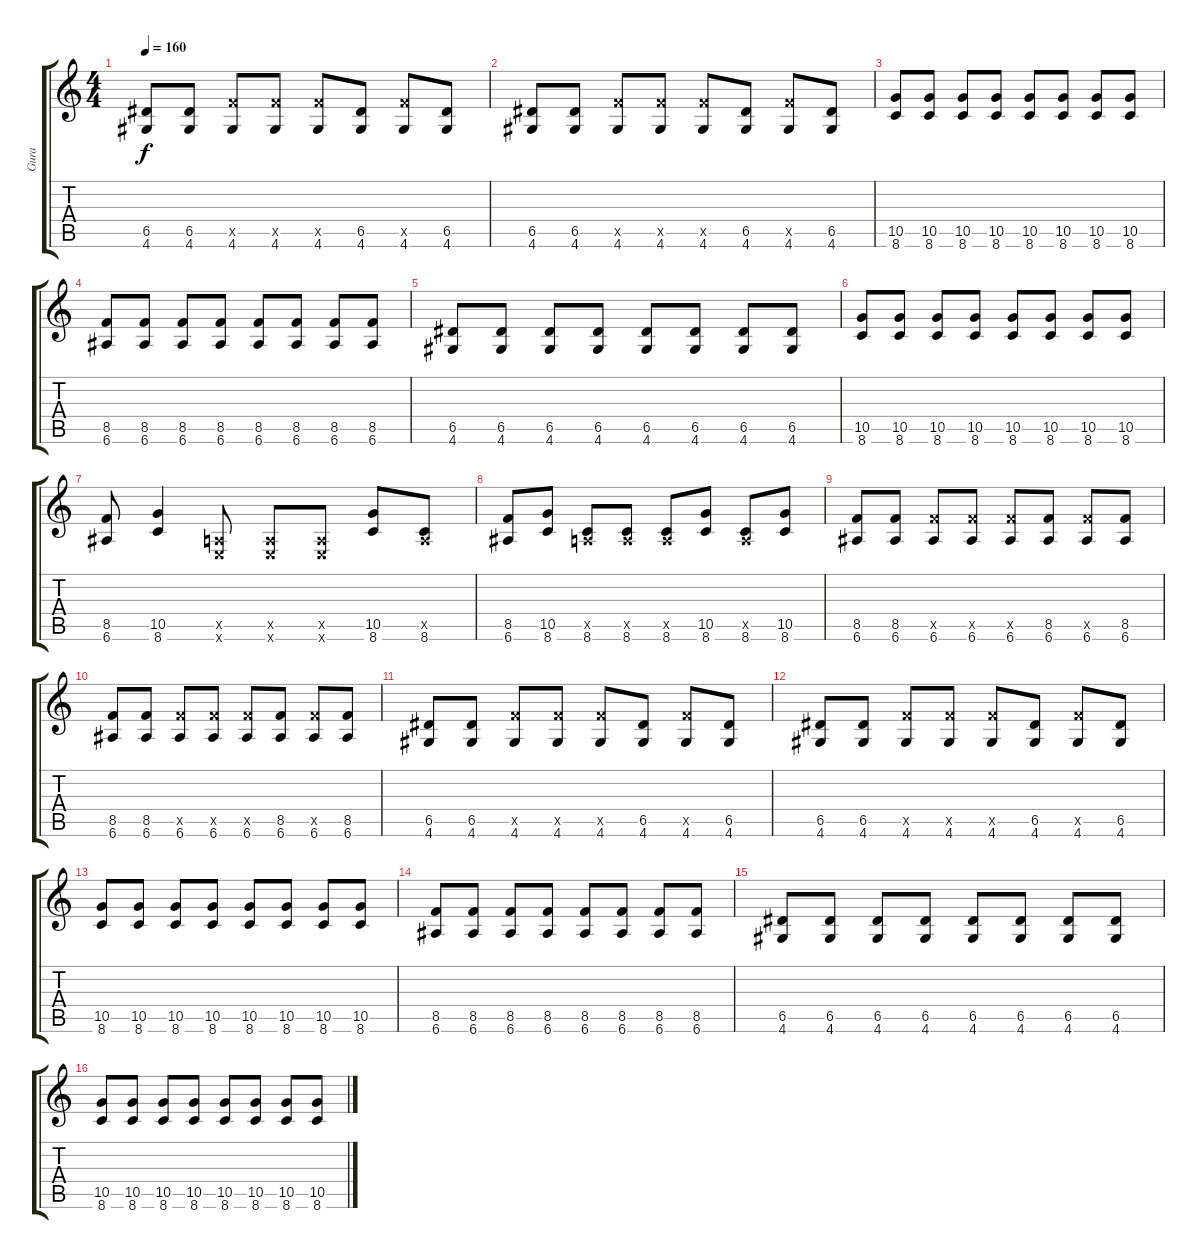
\track ("Gura" "Gura") {instrument distortionguitar}
\staff {score tabs}
\tuning (E4 B3 G3 D3 A2 E2) {hide}
\ts (4 4)
\tempo 160
\clef g2
\ks c
(6.5 4.6).8{dy f} (6.5 4.6).8 (8.5{x} 4.6).8 (8.5{x} 4.6).8 (8.5{x} 4.6).8 (6.5 4.6).8 (8.5{x} 4.6).8 (6.5 4.6).8 |
(6.5 4.6).8 (6.5 4.6).8 (8.5{x} 4.6).8 (8.5{x} 4.6).8 (8.5{x} 4.6).8 (6.5 4.6).8 (8.5{x} 4.6).8 (6.5 4.6).8 |
(10.5 8.6).8 (10.5 8.6).8 (10.5 8.6).8 (10.5 8.6).8 (10.5 8.6).8 (10.5 8.6).8 (10.5 8.6).8 (10.5 8.6).8 |
(8.5 6.6).8 (8.5 6.6).8 (8.5 6.6).8 (8.5 6.6).8 (8.5 6.6).8 (8.5 6.6).8 (8.5 6.6).8 (8.5 6.6).8 |
(6.5 4.6).8 (6.5 4.6).8 (6.5 4.6).8 (6.5 4.6).8 (6.5 4.6).8 (6.5 4.6).8 (6.5 4.6).8 (6.5 4.6).8 |
(10.5 8.6).8 (10.5 8.6).8 (10.5 8.6).8 (10.5 8.6).8 (10.5 8.6).8 (10.5 8.6).8 (10.5 8.6).8 (10.5 8.6).8 |
(8.5 6.6).8 (10.5 8.6).4 (0.5{x} 0.6{x}).8 (0.5{x} 0.6{x}).8 (0.5{x} 0.6{x}).8 (10.5 8.6).8 (0.5{x} 8.6).8 |
(8.5 6.6).8 (10.5 8.6).8 (0.5{x} 8.6).8 (0.5{x} 8.6).8 (0.5{x} 8.6).8 (10.5 8.6).8 (0.5{x} 8.6).8 (10.5 8.6).8 |
(8.5 6.6).8 (8.5 6.6).8 (8.5{x} 6.6).8 (8.5{x} 6.6).8 (8.5{x} 6.6).8 (8.5 6.6).8 (8.5{x} 6.6).8 (8.5 6.6).8 |
(8.5 6.6).8 (8.5 6.6).8 (8.5{x} 6.6).8 (8.5{x} 6.6).8 (8.5{x} 6.6).8 (8.5 6.6).8 (8.5{x} 6.6).8 (8.5 6.6).8 |
(6.5 4.6).8 (6.5 4.6).8 (8.5{x} 4.6).8 (8.5{x} 4.6).8 (8.5{x} 4.6).8 (6.5 4.6).8 (8.5{x} 4.6).8 (6.5 4.6).8 |
(6.5 4.6).8 (6.5 4.6).8 (8.5{x} 4.6).8 (8.5{x} 4.6).8 (8.5{x} 4.6).8 (6.5 4.6).8 (8.5{x} 4.6).8 (6.5 4.6).8 |
(10.5 8.6).8 (10.5 8.6).8 (10.5 8.6).8 (10.5 8.6).8 (10.5 8.6).8 (10.5 8.6).8 (10.5 8.6).8 (10.5 8.6).8 |
(8.5 6.6).8 (8.5 6.6).8 (8.5 6.6).8 (8.5 6.6).8 (8.5 6.6).8 (8.5 6.6).8 (8.5 6.6).8 (8.5 6.6).8 |
(6.5 4.6).8 (6.5 4.6).8 (6.5 4.6).8 (6.5 4.6).8 (6.5 4.6).8 (6.5 4.6).8 (6.5 4.6).8 (6.5 4.6).8 |
(10.5 8.6).8 (10.5 8.6).8 (10.5 8.6).8 (10.5 8.6).8 (10.5 8.6).8 (10.5 8.6).8 (10.5 8.6).8 (10.5 8.6).8
